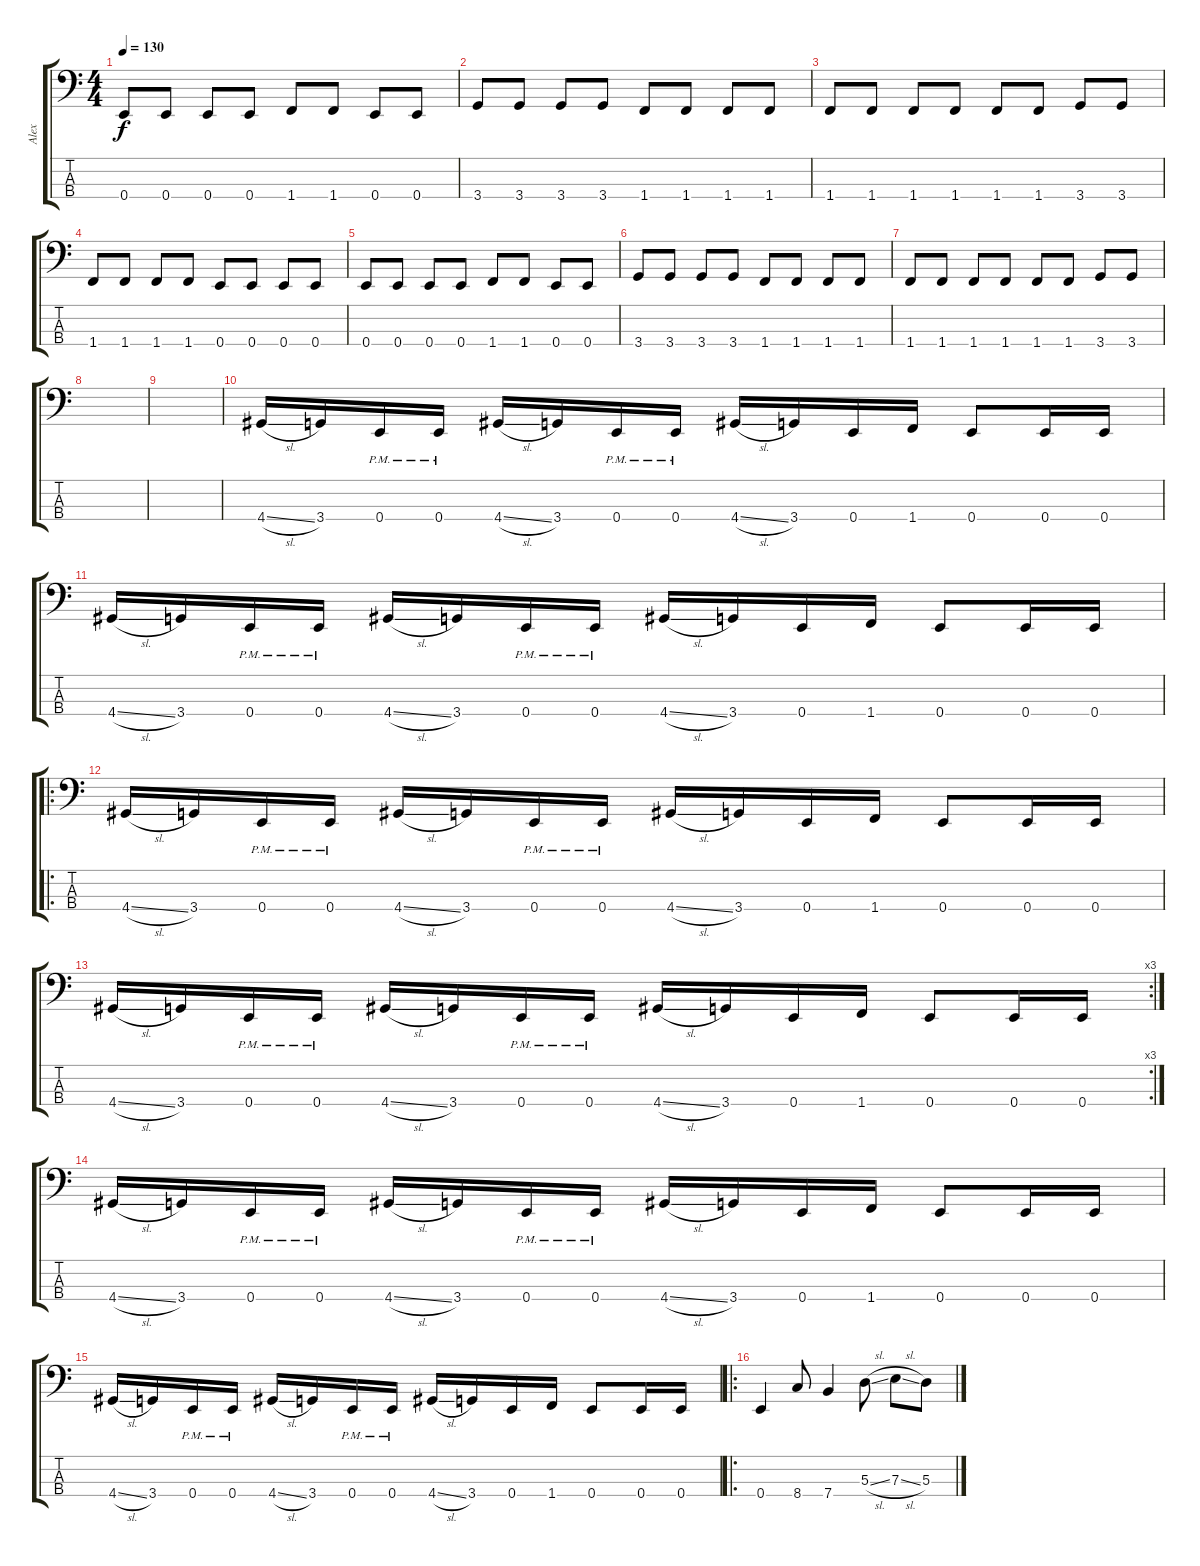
\track ("Alex" "Alex") {instrument electricbasspick}
\staff {score tabs}
\tuning (G2 D2 A1 E1) {hide}
\ts (4 4)
\tempo 130
\clef f4
\ks c
0.4.8{dy f} 0.4.8 0.4.8 0.4.8 1.4.8 1.4.8 0.4.8 0.4.8 |
3.4.8 3.4.8 3.4.8 3.4.8 1.4.8 1.4.8 1.4.8 1.4.8 |
1.4.8 1.4.8 1.4.8 1.4.8 1.4.8 1.4.8 3.4.8 3.4.8 |
1.4.8 1.4.8 1.4.8 1.4.8 0.4.8 0.4.8 0.4.8 0.4.8 |
0.4.8 0.4.8 0.4.8 0.4.8 1.4.8 1.4.8 0.4.8 0.4.8 |
3.4.8 3.4.8 3.4.8 3.4.8 1.4.8 1.4.8 1.4.8 1.4.8 |
1.4.8 1.4.8 1.4.8 1.4.8 1.4.8 1.4.8 3.4.8 3.4.8 |
|
|
4.4{sl}.16 3.4.16 0.4{pm}.16 0.4{pm}.16 4.4{sl}.16 3.4.16 0.4{pm}.16 0.4{pm}.16 4.4{sl}.16 3.4.16 0.4.16 1.4.16 0.4.8 0.4.16 0.4.16 |
4.4{sl}.16 3.4.16 0.4{pm}.16 0.4{pm}.16 4.4{sl}.16 3.4.16 0.4{pm}.16 0.4{pm}.16 4.4{sl}.16 3.4.16 0.4.16 1.4.16 0.4.8 0.4.16 0.4.16 |
\ro
4.4{sl}.16 3.4.16 0.4{pm}.16 0.4{pm}.16 4.4{sl}.16 3.4.16 0.4{pm}.16 0.4{pm}.16 4.4{sl}.16 3.4.16 0.4.16 1.4.16 0.4.8 0.4.16 0.4.16 |
\rc 3
4.4{sl}.16 3.4.16 0.4{pm}.16 0.4{pm}.16 4.4{sl}.16 3.4.16 0.4{pm}.16 0.4{pm}.16 4.4{sl}.16 3.4.16 0.4.16 1.4.16 0.4.8 0.4.16 0.4.16 |
4.4{sl}.16 3.4.16 0.4{pm}.16 0.4{pm}.16 4.4{sl}.16 3.4.16 0.4{pm}.16 0.4{pm}.16 4.4{sl}.16 3.4.16 0.4.16 1.4.16 0.4.8 0.4.16 0.4.16 |
4.4{sl}.16 3.4.16 0.4{pm}.16 0.4{pm}.16 4.4{sl}.16 3.4.16 0.4{pm}.16 0.4{pm}.16 4.4{sl}.16 3.4.16 0.4.16 1.4.16 0.4.8 0.4.16 0.4.16 |
\ro
0.4.4 8.4.8 7.4.4 5.3{sl}.8 7.3{sl}.8 5.3{sl}.8
